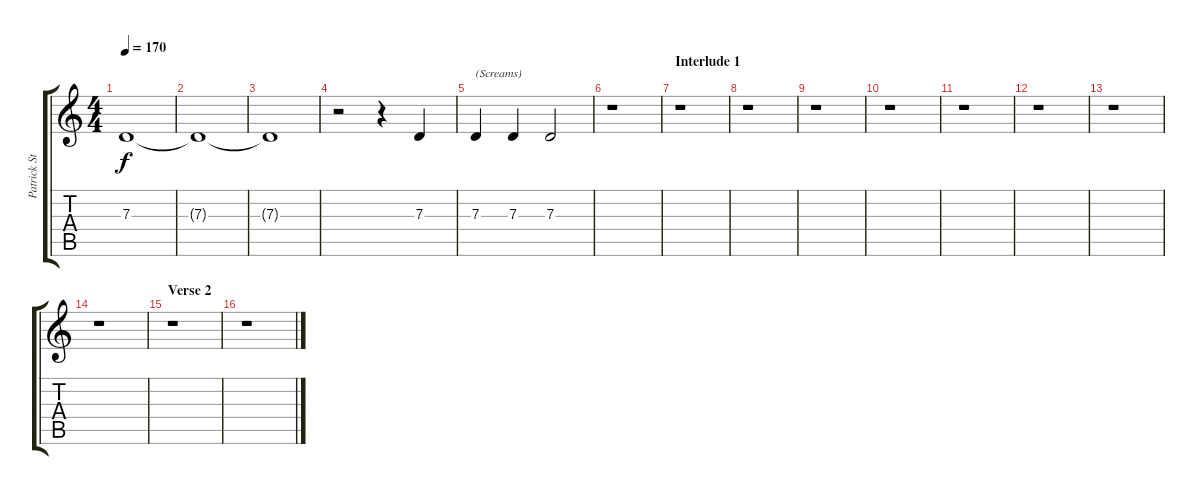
\track ("Patrick Stump (Backing Vocals)" "Patrick St") {instrument bassoon}
\staff {score tabs}
\tuning (E4 B3 G3 D3 A2 E2) {hide}
\ts (4 4)
\tempo 170
\clef g2
\ks c
7.3.1{dy f} |
7.3{t}.1 |
7.3{t}.1 |
r.2 r.4 7.3.4 |
7.3.4{txt "(Screams)"} 7.3.4 7.3.2 |
r.1 |
\section ("" "Interlude 1")
r.1 |
r.1 |
r.1 |
r.1 |
r.1 |
r.1 |
r.1 |
r.1 |
\section ("" "Verse 2")
r.1 |
r.1
